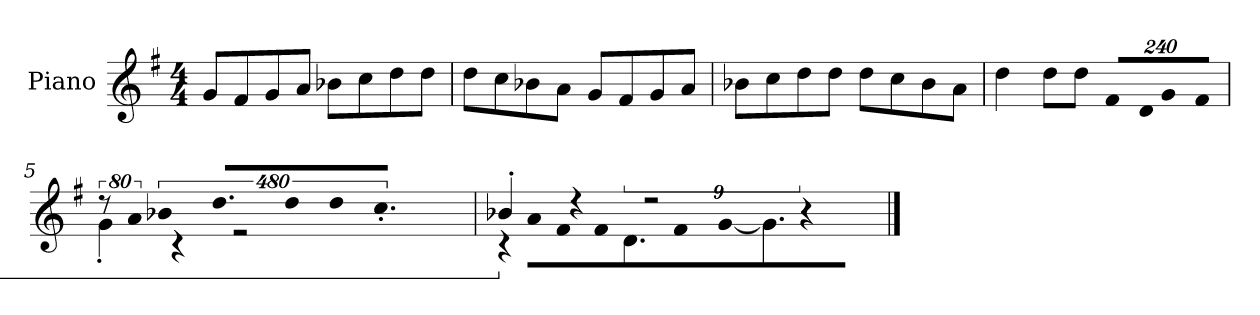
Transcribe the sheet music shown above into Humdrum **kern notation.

**kern
*part1
*staff1
*I"Piano
*I'P-no
*clefG2
*k[f#]
*M4/4
*MM90
=1
8g/L
8f#/
8g/
8a/J
8b-X\L
8cc\
8dd\
8dd\J
=2
8dd\L
8cc\
8b-X\
8a\J
8g/L
8f#/
8g/
8a/J
=3
8b-X\L
8cc\
8dd\
8dd\J
8dd\L
8cc\
8b-\
8a\J
=4
4dd\
8dd\L
8dd\J
*Xbrackettup
!LO:N:vis=8
960%137f#/L
!LO:N:vis=16
1920%137d/K
!LO:N:vis=8
960%137g/
!LO:N:vis=8
960%137f#/J
!!LO:LB:g=z
=5
*brackettup
!LO:N:vis=8
*^
640%71r	4g'\
!LO:N:vis=8	!
640%71a/	.
!LO:N:vis=4	!
1920%427b-X/	.
.	4r
9.dd/L	.
.	2r
!LO:N:vis=8	!
640%71dd/	.
!LO:N:vis=8	!
640%71dd/	.
9.cc'/J	.
1920ryy	.
=6	=6
!	!LO:N:vis=8
4b-X'/	640%71r
!	!LO:N:vis=8
.	640%71a\L
!	!LO:N:vis=8
.	640%71f#\
4r	.
!	!LO:N:vis=8
.	640%71f#\
.	9.d\
2r	.
!	!LO:N:vis=8
.	640%71f#\
!	!LO:N:vis=16
.	[1920%107g\K
.	9.g\J]
!	!LO:N:vis=16
.	1920%107r
.	1920ryy
*v	*v
==
*-
